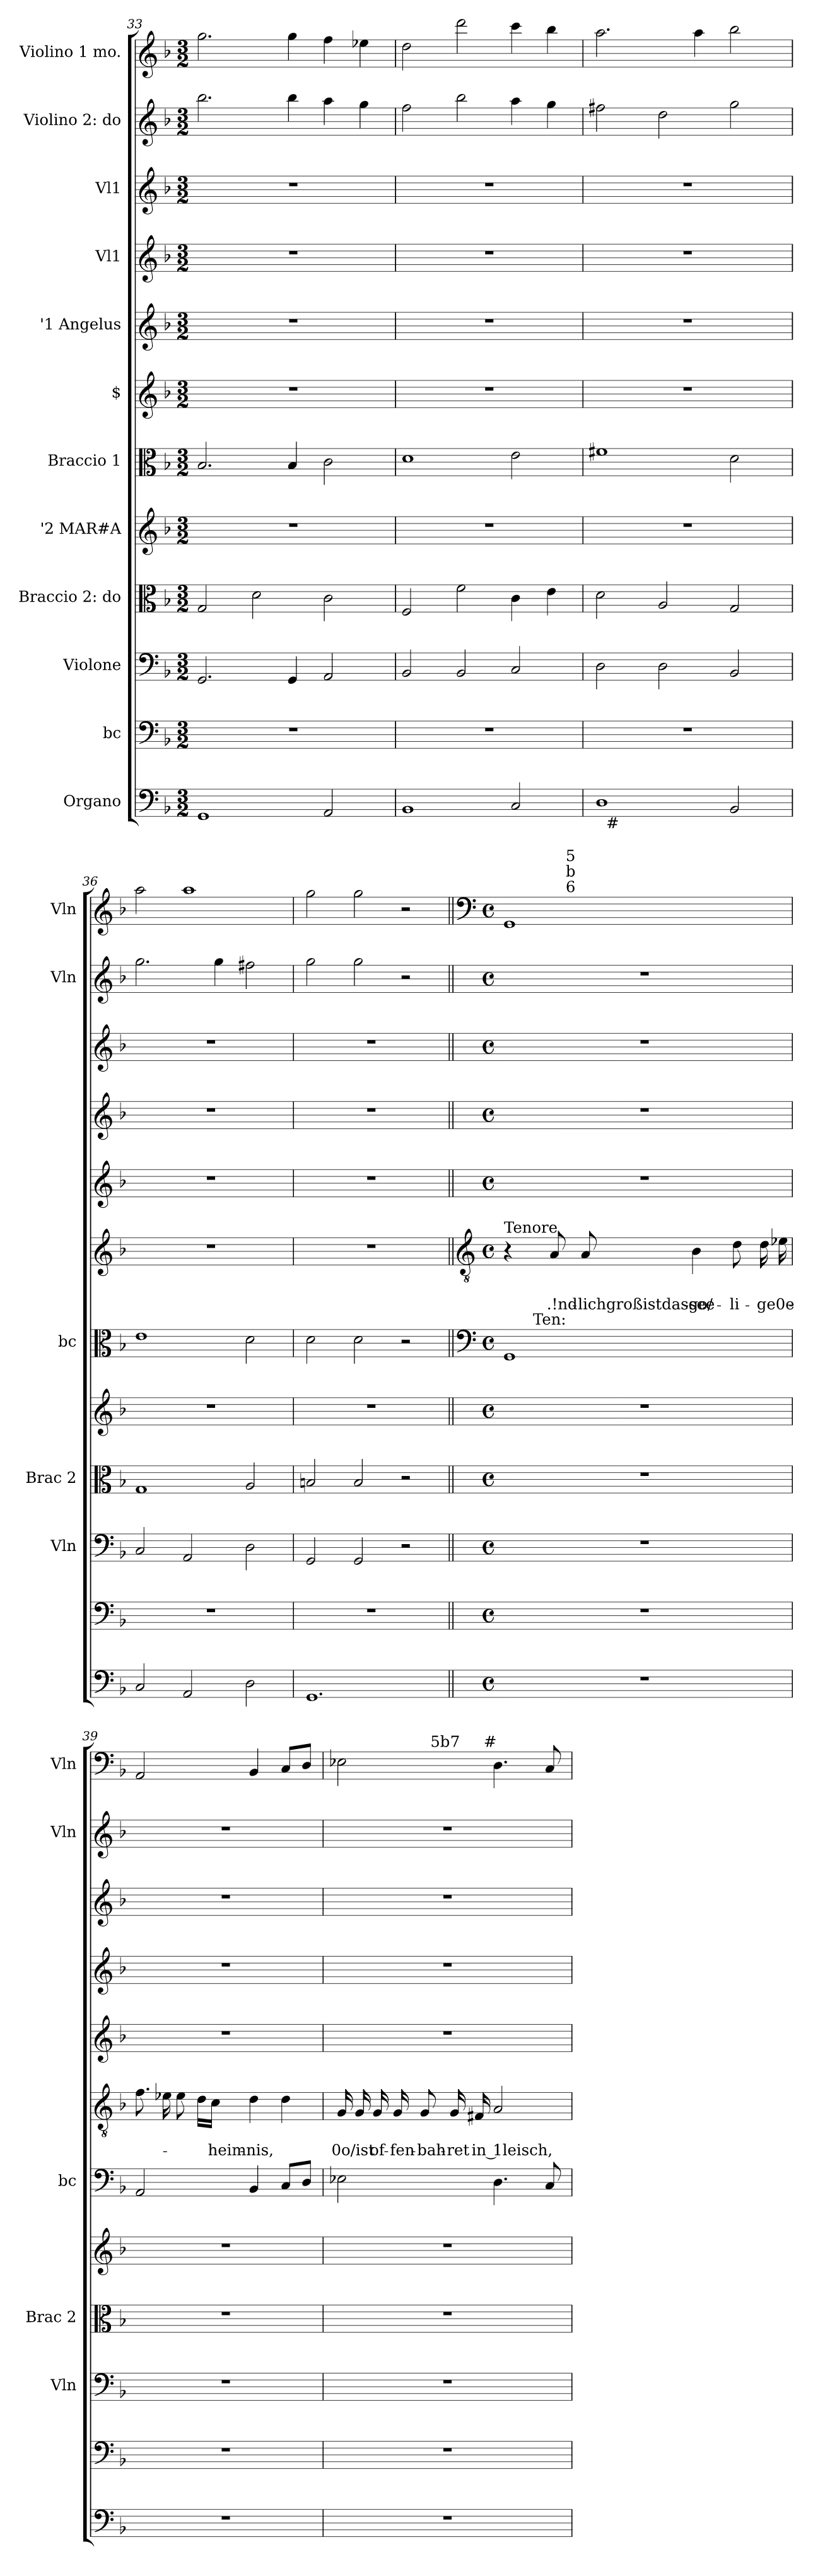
**kern	**kern	**kern	**kern	**kern	**kern	**kern	**text	**text	**kern	**kern	**kern	**kern	**kern
*part12	*part11	*part10	*part9	*part8	*part7	*part6	*part6	*part6	*part5	*part4	*part3	*part2	*part1
*staff12	*staff11	*staff10	*staff9	*staff8	*staff7	*staff6	*staff6	*staff6	*staff5	*staff4	*staff3	*staff2	*staff1
*I"Organo	*I"bc	*I"Violone	*I"Braccio 2: do	*I"'2 MAR#A	*I"Braccio 1	*I"$	*	*	*I"'1 Angelus	*I"Vl1	*I"Vl1	*I"Violino 2: do	*I"Violino 1 mo.
*	*	*I'Vln	*I'Brac 2	*	*I'bc	*	*	*	*	*	*	*I'Vln	*I'Vln
*clefF4	*clefF4	*clefF4	*clefC3	*clefG2	*clefC3	*clefG2	*	*	*clefG2	*clefG2	*clefG2	*clefG2	*clefG2
*k[b-]	*k[b-]	*k[b-]	*k[b-]	*k[b-]	*k[b-]	*k[b-]	*	*	*k[b-]	*k[b-]	*k[b-]	*k[b-]	*k[b-]
*F:	*F:	*F:	*F:	*F:	*F:	*F:	*	*	*F:	*F:	*F:	*F:	*F:
*M3/2	*M3/2	*M3/2	*M3/2	*M3/2	*M3/2	*M3/2	*	*	*M3/2	*M3/2	*M3/2	*M3/2	*M3/2
=33	=33	=33	=33	=33	=33	=33	=33	=33	=33	=33	=33	=33	=33
1GG	1.r	2.GG/	2G/	1.r	2.B-/	1.r	.	.	1.r	1.r	1.r	2.bb-\	2.gg\
.	.	.	2d\	.	.	.	.	.	.	.	.	.	.
.	.	4GG/	.	.	4B-/	.	.	.	.	.	.	4bb-\	4gg\
2AA</	.	2AA/	2c\	.	2c\	.	.	.	.	.	.	4aa\	4ff\
.	.	.	.	.	.	.	.	.	.	.	.	4gg\	4ee-X\
=34	=34	=34	=34	=34	=34	=34	=34	=34	=34	=34	=34	=34	=34
1BB-	1.r	2BB-/	2F/	1.r	1d	1.r	.	.	1.r	1.r	1.r	2ff\	2dd\
.	.	2BB-/	2f\	.	.	.	.	.	.	.	.	2bb-\	2ddd\
2C/	.	2C/	4c\	.	2e\	.	.	.	.	.	.	4aa\	4ccc\
.	.	.	4e\	.	.	.	.	.	.	.	.	4gg\	4bb-\
=35	=35	=35	=35	=35	=35	=35	=35	=35	=35	=35	=35	=35	=35
*^	*	*	*	*	*	*	*	*	*	*	*	*	*
1D	32ryy	1.r	2D\	2d\	1.r	1f#X	1.r	.	.	1.r	1.r	1.r	2ff#X\	2.aa\
!	!LO:TX:b:t=#	!	!	!	!	!	!	!	!	!	!	!	!	!
.	1ryy	.	.	.	.	.	.	.	.	.	.	.	.	.
.	.	.	2D\	2A/	.	.	.	.	.	.	.	.	2dd\	.
.	.	.	.	.	.	.	.	.	.	.	.	.	.	4aa\
2BB-</	.	.	2BB-/	2G/	.	2d\	.	.	.	.	.	.	2gg\	2bb-\
.	4...ryy	.	.	.	.	.	.	.	.	.	.	.	.	.
*v	*v	*	*	*	*	*	*	*	*	*	*	*	*	*
=36	=36	=36	=36	=36	=36	=36	=36	=36	=36	=36	=36	=36	=36
2C/	1.r	2C/	1G	1.r	1e	1.r	.	.	1.r	1.r	1.r	2.gg\	2aa\
2AA/	.	2AA/	.	.	.	.	.	.	.	.	.	.	1aa
.	.	.	.	.	.	.	.	.	.	.	.	4gg\	.
2D\	.	2D\	2A/	.	2d\	.	.	.	.	.	.	2ff#X\	.
=37	=37	=37	=37	=37	=37	=37	=37	=37	=37	=37	=37	=37	=37
1.GG	1.r	2GG/	2Bn/	1.r	2d\	1.r	.	.	1.r	1.r	1.r	2gg\	2gg\
.	.	2GG/	2B/	.	2d\	.	.	.	.	.	.	2gg\	2gg\
.	.	2r	2r	.	2r	.	.	.	.	.	.	2r	2r
!!LO:LB:g=z
=38||	=38||	=38||	=38||	=38||	=38||	=38||	=38||	=38||	=38||	=38||	=38||	=38||	=38||
*	*	*	*	*	*clefF4	*clefGv2	*	*	*	*	*	*	*clefF4
*M4/4	*M4/4	*M4/4	*M4/4	*M4/4	*M4/4	*M4/4	*	*	*M4/4	*M4/4	*M4/4	*M4/4	*M4/4
*met(c)	*met(c)	*met(c)	*met(c)	*met(c)	*met(c)	*met(c)	*	*	*met(c)	*met(c)	*met(c)	*met(c)	*met(c)
!	!	!	!	!	!	!	!	!	!	!	!	!	!LO:TX:a:t=#
!	!	!	!	!	!	!	!	!	!	!	!	!	!LO:TX:a:t=#7
!	!	!	!	!	!	!LO:TX:a:t=Tenore	!	!	!	!	!	!	!
*	*	*	*	*	*^	*	*	*	*	*	*	*	*^
1r	1r	1r	1r	1r	1GG	8ryy	4r	.	.	1r	1r	1r	1r	1GG	4ryy
.	.	.	.	.	.	32ryy	.	.	.	.	.	.	.	.	.
!	!	!	!	!	!	!LO:TX:a:t=Ten&colon;	!	!	!	!	!	!	!	!	!
.	.	.	.	.	.	2ryy	.	.	.	.	.	.	.	.	.
!	!	!	!	!	!	!	!	!	!LO:LY:b	!	!	!	!	!	!
.	.	.	.	.	.	.	8A/	.	.!nd-	.	.	.	.	.	16ryy
!	!	!	!	!	!	!	!	!	!	!	!	!	!	!	!LO:TX:a:t=6
!	!	!	!	!	!	!	!	!	!	!	!	!	!	!	!LO:TX:a:t=b
!	!	!	!	!	!	!	!	!	!	!	!	!	!	!	!LO:TX:a:t=5
.	.	.	.	.	.	.	.	.	.	.	.	.	.	.	2ryy
!	!	!	!	!	!	!	!	!	!LO:LY:b	!	!	!	!	!	!
.	.	.	.	.	.	.	8A/	.	-lichgroßistdasgo/-	.	.	.	.	.	.
!	!	!	!	!	!	!	!	!	!LO:LY:b	!	!	!	!	!	!
.	.	.	.	.	.	.	4B-\	.	-see-	.	.	.	.	.	.
.	.	.	.	.	.	4ryy	.	.	.	.	.	.	.	.	.
!	!	!	!	!	!	!	!	!	!LO:LY:b	!	!	!	!	!	!
.	.	.	.	.	.	.	8d\	.	-li-	.	.	.	.	.	.
.	.	.	.	.	.	.	.	.	.	.	.	.	.	.	8.ryy
!	!	!	!	!	!	!	!	!	!LO:LY:b	!	!	!	!	!	!
.	.	.	.	.	.	.	16d\	.	-ge0e-	.	.	.	.	.	.
.	.	.	.	.	.	16.ryy	.	.	.	.	.	.	.	.	.
.	.	.	.	.	.	.	16e-X\	.	.	.	.	.	.	.	.
*	*	*	*	*	*v	*v	*	*	*	*	*	*	*	*v	*v
=39	=39	=39	=39	=39	=39	=39	=39	=39	=39	=39	=39	=39	=39
1r	1r	1r	1r	1r	2AA/	8.f\	.	.	1r	1r	1r	1r	2AA/
.	.	.	.	.	.	16e-X\	.	.	.	.	.	.	.
.	.	.	.	.	.	8e-\	.	.	.	.	.	.	.
.	.	.	.	.	.	16d\LL	.	.	.	.	.	.	.
!	!	!	!	!	!	!	!	!LO:LY:b	!	!	!	!	!
.	.	.	.	.	.	16c\JJ	.	-heim-	.	.	.	.	.
!	!	!	!	!	!	!	!	!LO:LY:b	!	!	!	!	!
.	.	.	.	.	4BB-/	4d\	.	-nis,	.	.	.	.	4BB-/
.	.	.	.	.	8C/L	4d\	.	.	.	.	.	.	8C/L
.	.	.	.	.	8D/J	.	.	.	.	.	.	.	8D/J
=40	=40	=40	=40	=40	=40	=40	=40	=40	=40	=40	=40	=40	=40
!	!	!	!	!	!	!	!	!	!	!	!	!	!LO:TX:a:t=dotted in ms
!	!	!	!	!	!	!	!	!LO:LY:b	!	!	!	!	!
*	*	*	*	*	*	*	*	*	*	*	*	*	*^
*	*	*	*	*	*	*	*	*	*	*	*	*	*	*^
*	*	*	*	*	*	*	*	*	*	*	*	*	*	*	*^
1r	1r	1r	1r	1r	2E-X\	16G/	.	0o/ist	1r	1r	1r	1r	2E-X\	4ryy	4.ryy	4...ryy
.	.	.	.	.	.	16G/	.	.	.	.	.	.	.	.	.	.
!	!	!	!	!	!	!	!	!LO:LY:b	!	!	!	!	!	!	!	!
.	.	.	.	.	.	16G/	.	of-	.	.	.	.	.	.	.	.
!	!	!	!	!	!	!	!	!LO:LY:b	!	!	!	!	!	!	!	!
.	.	.	.	.	.	16G/	.	-fen-	.	.	.	.	.	.	.	.
!	!	!	!	!	!	!	!	!LO:LY:b	!	!	!	!	!	!	!	!
.	.	.	.	.	.	8G/	.	-bah-	.	.	.	.	.	32ryy	.	.
!	!	!	!	!	!	!	!	!	!	!	!	!	!	!LO:TX:a:t=5b	!	!
.	.	.	.	.	.	.	.	.	.	.	.	.	.	2ryy	.	.
!	!	!	!	!	!	!	!	!	!	!	!	!	!	!	!LO:TX:a:t=7	!
!	!	!	!	!	!	!	!	!LO:LY:b:rj	!	!	!	!	!	!	!	!
.	.	.	.	.	.	16G/	.	-ret	.	.	.	.	.	.	2ryy	.
!	!	!	!	!	!	!	!	!LO:LY:b	!	!	!	!	!	!	!	!
.	.	.	.	.	.	16F#X/	.	in 1leisch,	.	.	.	.	.	.	.	.
!	!	!	!	!	!	!	!	!	!	!	!	!	!	!	!	!LO:TX:a:t=#
.	.	.	.	.	.	.	.	.	.	.	.	.	.	.	.	2ryy
.	.	.	.	.	4.D\	2A/	.	.	.	.	.	.	4.D\	.	.	.
.	.	.	.	.	.	.	.	.	.	.	.	.	.	8..ryy	.	.
.	.	.	.	.	8C/	.	.	.	.	.	.	.	8C/	.	8ryy	.
.	.	.	.	.	.	.	.	.	.	.	.	.	.	.	.	32ryy
*	*	*	*	*	*	*	*	*	*	*	*	*	*v	*v	*v	*v
=	=	=	=	=	=	=	=	=	=	=	=	=	=
*-	*-	*-	*-	*-	*-	*-	*-	*-	*-	*-	*-	*-	*-
